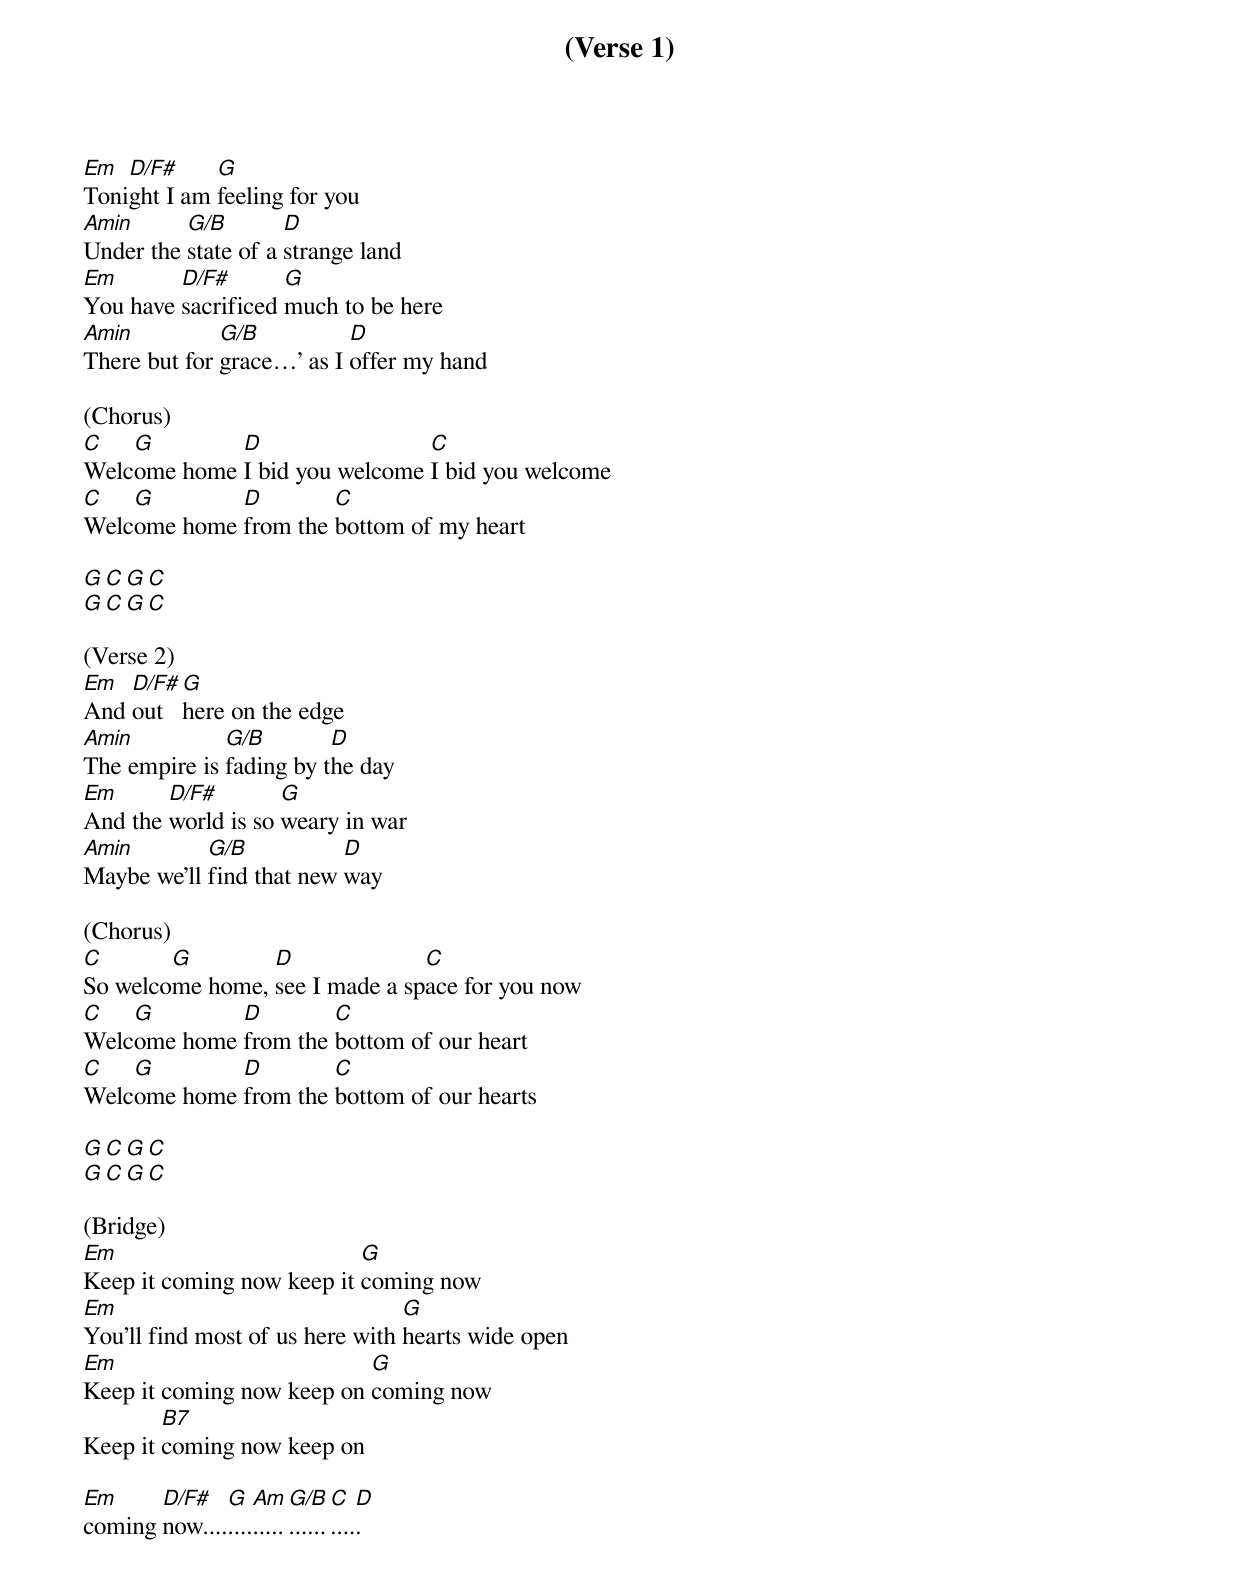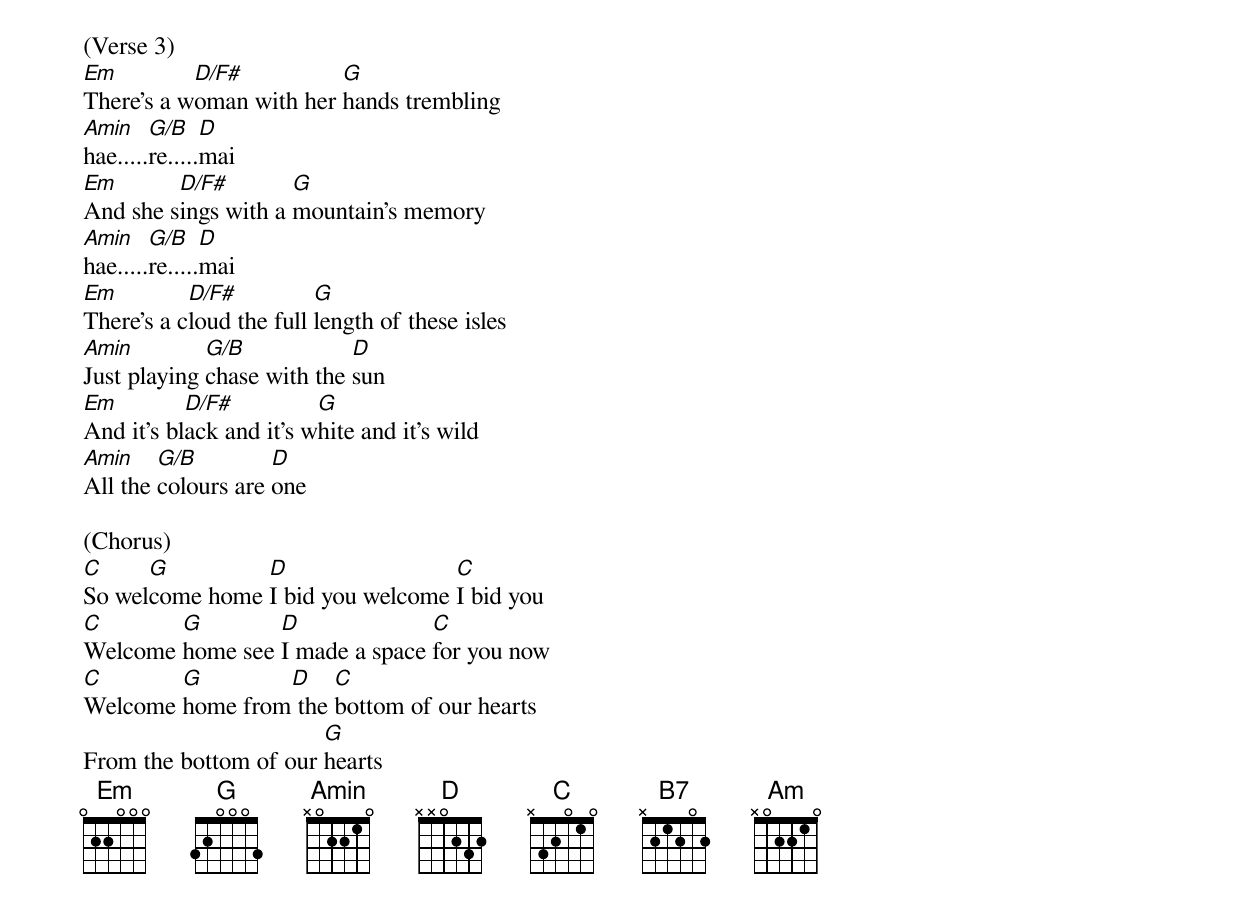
(Verse 1)
Em  D/F#     G
Tonight I am feeling for you
Amin      G/B        D
Under the state of a strange land
Em       D/F#       G
You have sacrificed much to be here
Amin          G/B          D
There but for grace…' as I offer my hand

(Chorus)
C   G        D                 C
Welcome home I bid you welcome I bid you welcome
C   G        D        C
Welcome home from the bottom of my heart

G        C           G         C
G        C           G         C

(Verse 2)
Em  D/F# G
And out  here on the edge
Amin          G/B        D
The empire is fading by the day
Em      D/F#        G
And the world is so weary in war
Amin        G/B           D
Maybe we'll find that new way

(Chorus)
C       G        D              C
So welcome home, see I made a space for you now
C   G        D        C
Welcome home from the bottom of our heart
C   G        D        C
Welcome home from the bottom of our hearts

G        C           G         C
G        C           G         C

(Bridge)
Em                         G
Keep it coming now keep it coming now
Em                               G
You'll find most of us here with hearts wide open
Em                         G
Keep it coming now keep on coming now
        B7
Keep it coming now keep on

Em     D/F#   G   Am   G/B   C   D
coming now........................




(Verse 3)
Em         D/F#          G
There's a woman with her hands trembling
Amin    G/B    D
hae.....re.....mai
Em       D/F#        G
And she sings with a mountain's memory
Amin    G/B    D
hae.....re.....mai
Em         D/F#          G
There's a cloud the full length of these isles
Amin         G/B            D
Just playing chase with the sun
Em         D/F#          G
And it's black and it's white and it's wild
Amin    G/B         D
All the colours are one

(Chorus)
C     G         D                 C
So welcome home I bid you welcome I bid you
C       G        D              C
Welcome home see I made a space for you now
C       G        D    C
Welcome home from the bottom of our hearts
                       G
From the bottom of our hearts
